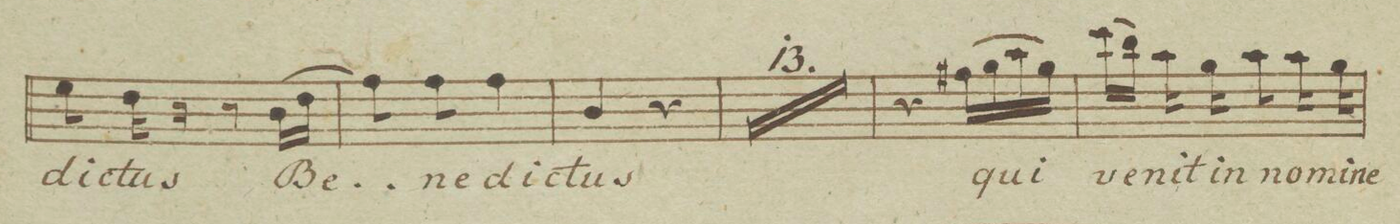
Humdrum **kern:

**kern	**text	**dynam
*I"Basso.	*	*
*clefF4	*	*
*k[f#]	*	*
*met(c)	*	*
*M2/4	*	*
8G\	-di-	.
16F#\	-ctus	.
16r	.	.
8r	.	.
(16D\LL	Be-	.
16F#\JJ	.	.
=126	=126	=126
8A\)	.	.
8A\	-ne-	.
4A\	-di-	.
=127	=127	=127
4D/	-ctus	.
4r	.	.
=128	=128	=128
2r	.	.
=129	=129	=129
2r	.	.
=130	=130	=130
2r	.	.
=131	=131	=131
2r	.	.
=132	=132	=132
2r	.	.
=133	=133	=133
2r	.	.
=134	=134	=134
2r	.	.
=135	=135	=135
2r	.	.
=136	=136	=136
2r	.	.
=137	=137	=137
2r	.	.
=138	=138	=138
2r	.	.
=139	=139	=139
2r	.	.
=140	=140	=140
2r	.	.
=141	=141	=141
4r	.	.
(16A#X\LL	qui	.
16B\	.	.
16c\	.	.
16B\JJ)	.	.
=142	=142	=142
(16e\LL	ve-	.
16d\JJ)	.	.
16c\	-nit	.
16B\	in	.
8c\	no-	.
16c\	-mi-	.
16B\	-ne	.
=143	=143	=143
*-	*-	*-
